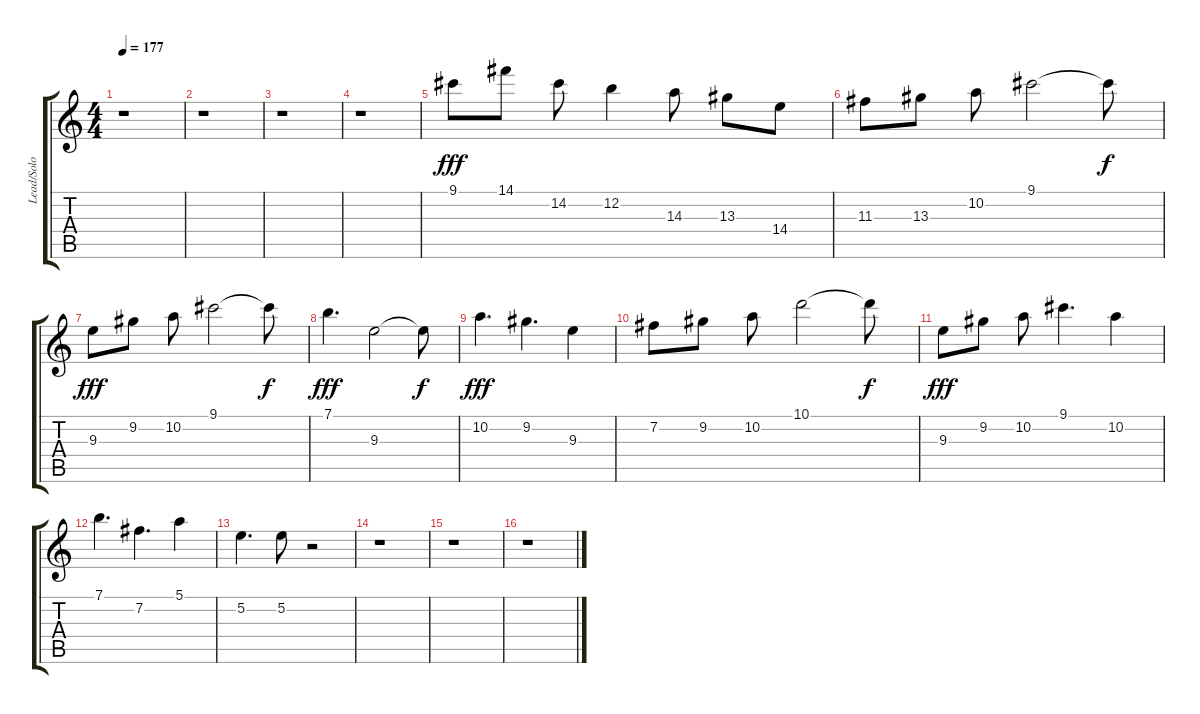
\track ("Lead/Solo Guitar" "Lead/Solo ") {instrument overdrivenguitar}
\staff {score tabs}
\tuning (E4 B3 G3 D3 A2 E2) {hide}
\ts (4 4)
\tempo 177
\clef g2
\ks c
r.1{dy f} |
r.1 |
r.1 |
r.1 |
9.1.8{dy fff volume 16} 14.1.8 14.2.8 12.2.4 14.3.8 13.3.8 14.4.8 |
11.3.8 13.3.8 10.2.8 9.1.2 9.1{t}.8{dy f} |
9.3.8{dy fff} 9.2.8 10.2.8 9.1.2 9.1{t}.8{dy f} |
7.1.4{d dy fff} 9.3.2 9.3{t}.8{dy f} |
10.2.4{d dy fff} 9.2.4{d} 9.3.4 |
7.2.8 9.2.8 10.2.8 10.1.2 10.1{t}.8{dy f} |
9.3.8{dy fff} 9.2.8 10.2.8 9.1.4{d} 10.2.4 |
7.1.4{d} 7.2.4{d} 5.1.4 |
5.2.4{d} 5.2.8 r.2 |
r.1 |
r.1 |
r.1
